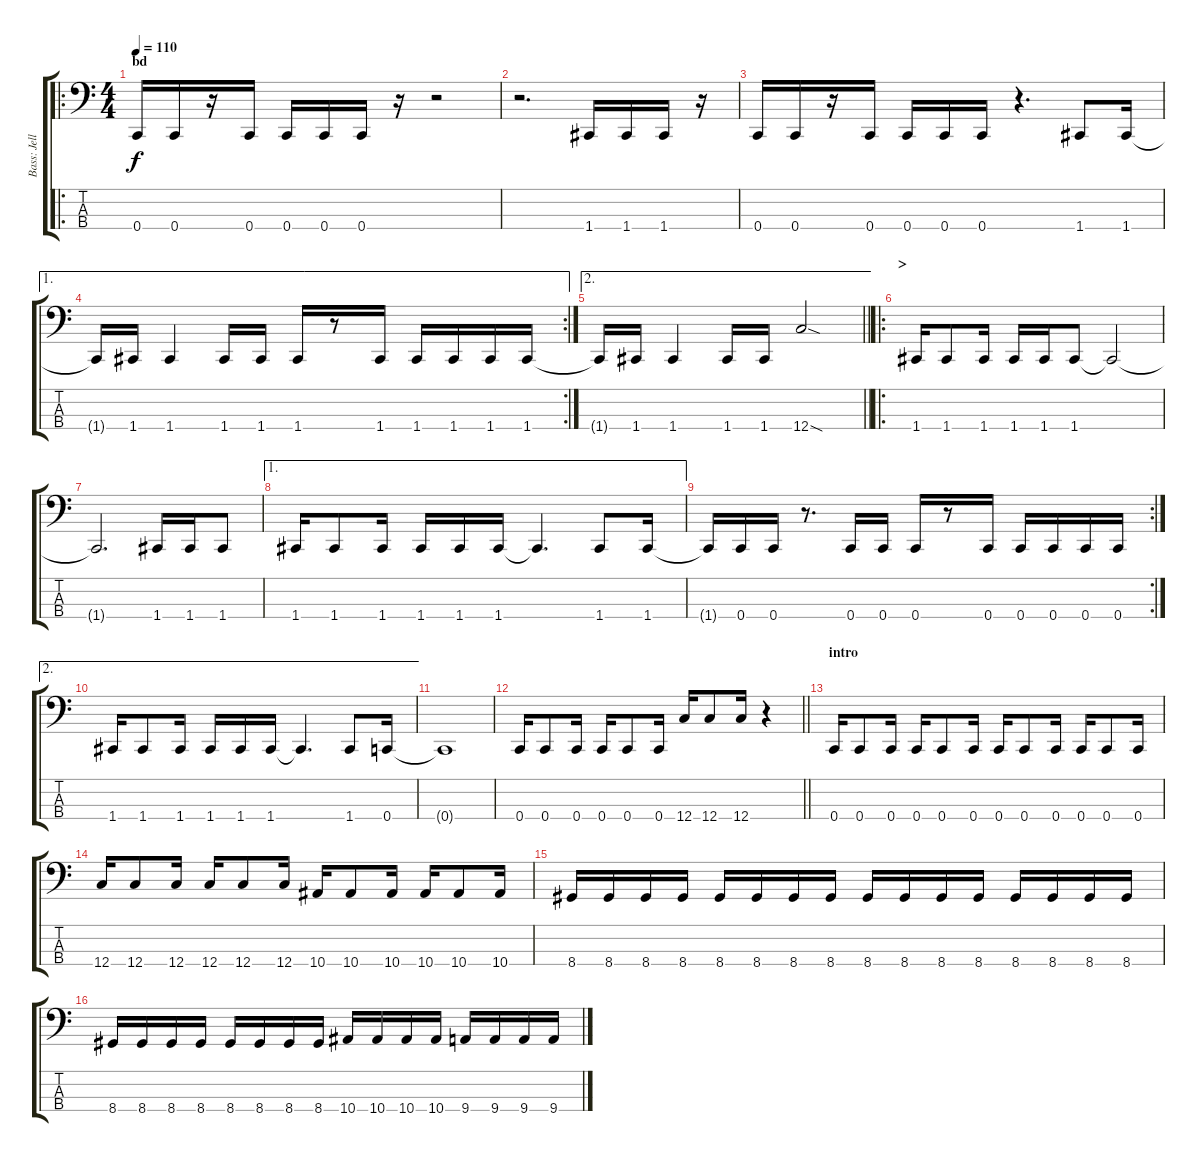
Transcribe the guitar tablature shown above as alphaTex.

\track ("Bass: Jelle" "Bass: Jell") {instrument electricbasspick}
\staff {score tabs}
\tuning (F2 C2 G1 C1) {hide}
\ro
\ts (4 4)
\section ("" "bd")
\tempo 110
\clef f4
\ks c
0.4.16{dy f} 0.4.16 r.16 0.4.16 0.4.16 0.4.16 0.4.16 r.16 r.2 |
r.2{d} 1.4.16 1.4.16 1.4.16 r.16 |
0.4.16 0.4.16 r.16 0.4.16 0.4.16 0.4.16 0.4.16 r.4{d} 1.4.8 1.4.16 |
\ae 1
\rc 2
1.4{t}.16 1.4.16 1.4.4 1.4.16 1.4.16 1.4.16 r.8 1.4.16 1.4.16 1.4.16 1.4.16 1.4.16 |
\ae 2
\barLineRight lightlight
1.4{t}.16 1.4.16 1.4.4 1.4.16 1.4.16 12.4{sod}.2 |
\ro
\section ("" ">")
1.4.16 1.4.8 1.4.16 1.4.16 1.4.16 1.4.8 1.4{t}.2 |
1.4{t}.2{d} 1.4.16 1.4.16 1.4.8 |
\ae 1
1.4.16 1.4.8 1.4.16 1.4.16 1.4.16 1.4.16 1.4{t}.4{d} 1.4.8 1.4.16 |
\rc 2
1.4{t}.16 0.4.16 0.4.16 r.8{d} 0.4.16 0.4.16 0.4.16 r.8 0.4.16 0.4.16 0.4.16 0.4.16 0.4.16 |
\ae 2
1.4.16 1.4.8 1.4.16 1.4.16 1.4.16 1.4.16 1.4{t}.4{d} 1.4.8 0.4.16 |
0.4{t}.1 |
\barLineRight lightlight
0.4.16 0.4.8 0.4.16 0.4.16 0.4.8 0.4.16 12.4.16 12.4.8 12.4.16 r.4 |
\section ("" "intro")
0.4.16 0.4.8 0.4.16 0.4.16 0.4.8 0.4.16 0.4.16 0.4.8 0.4.16 0.4.16 0.4.8 0.4.16 |
12.4.16 12.4.8 12.4.16 12.4.16 12.4.8 12.4.16 10.4.16 10.4.8 10.4.16 10.4.16 10.4.8 10.4.16 |
8.4.16 8.4.16 8.4.16 8.4.16 8.4.16 8.4.16 8.4.16 8.4.16 8.4.16 8.4.16 8.4.16 8.4.16 8.4.16 8.4.16 8.4.16 8.4.16 |
8.4.16 8.4.16 8.4.16 8.4.16 8.4.16 8.4.16 8.4.16 8.4.16 10.4.16 10.4.16 10.4.16 10.4.16 9.4.16 9.4.16 9.4.16 9.4.16
